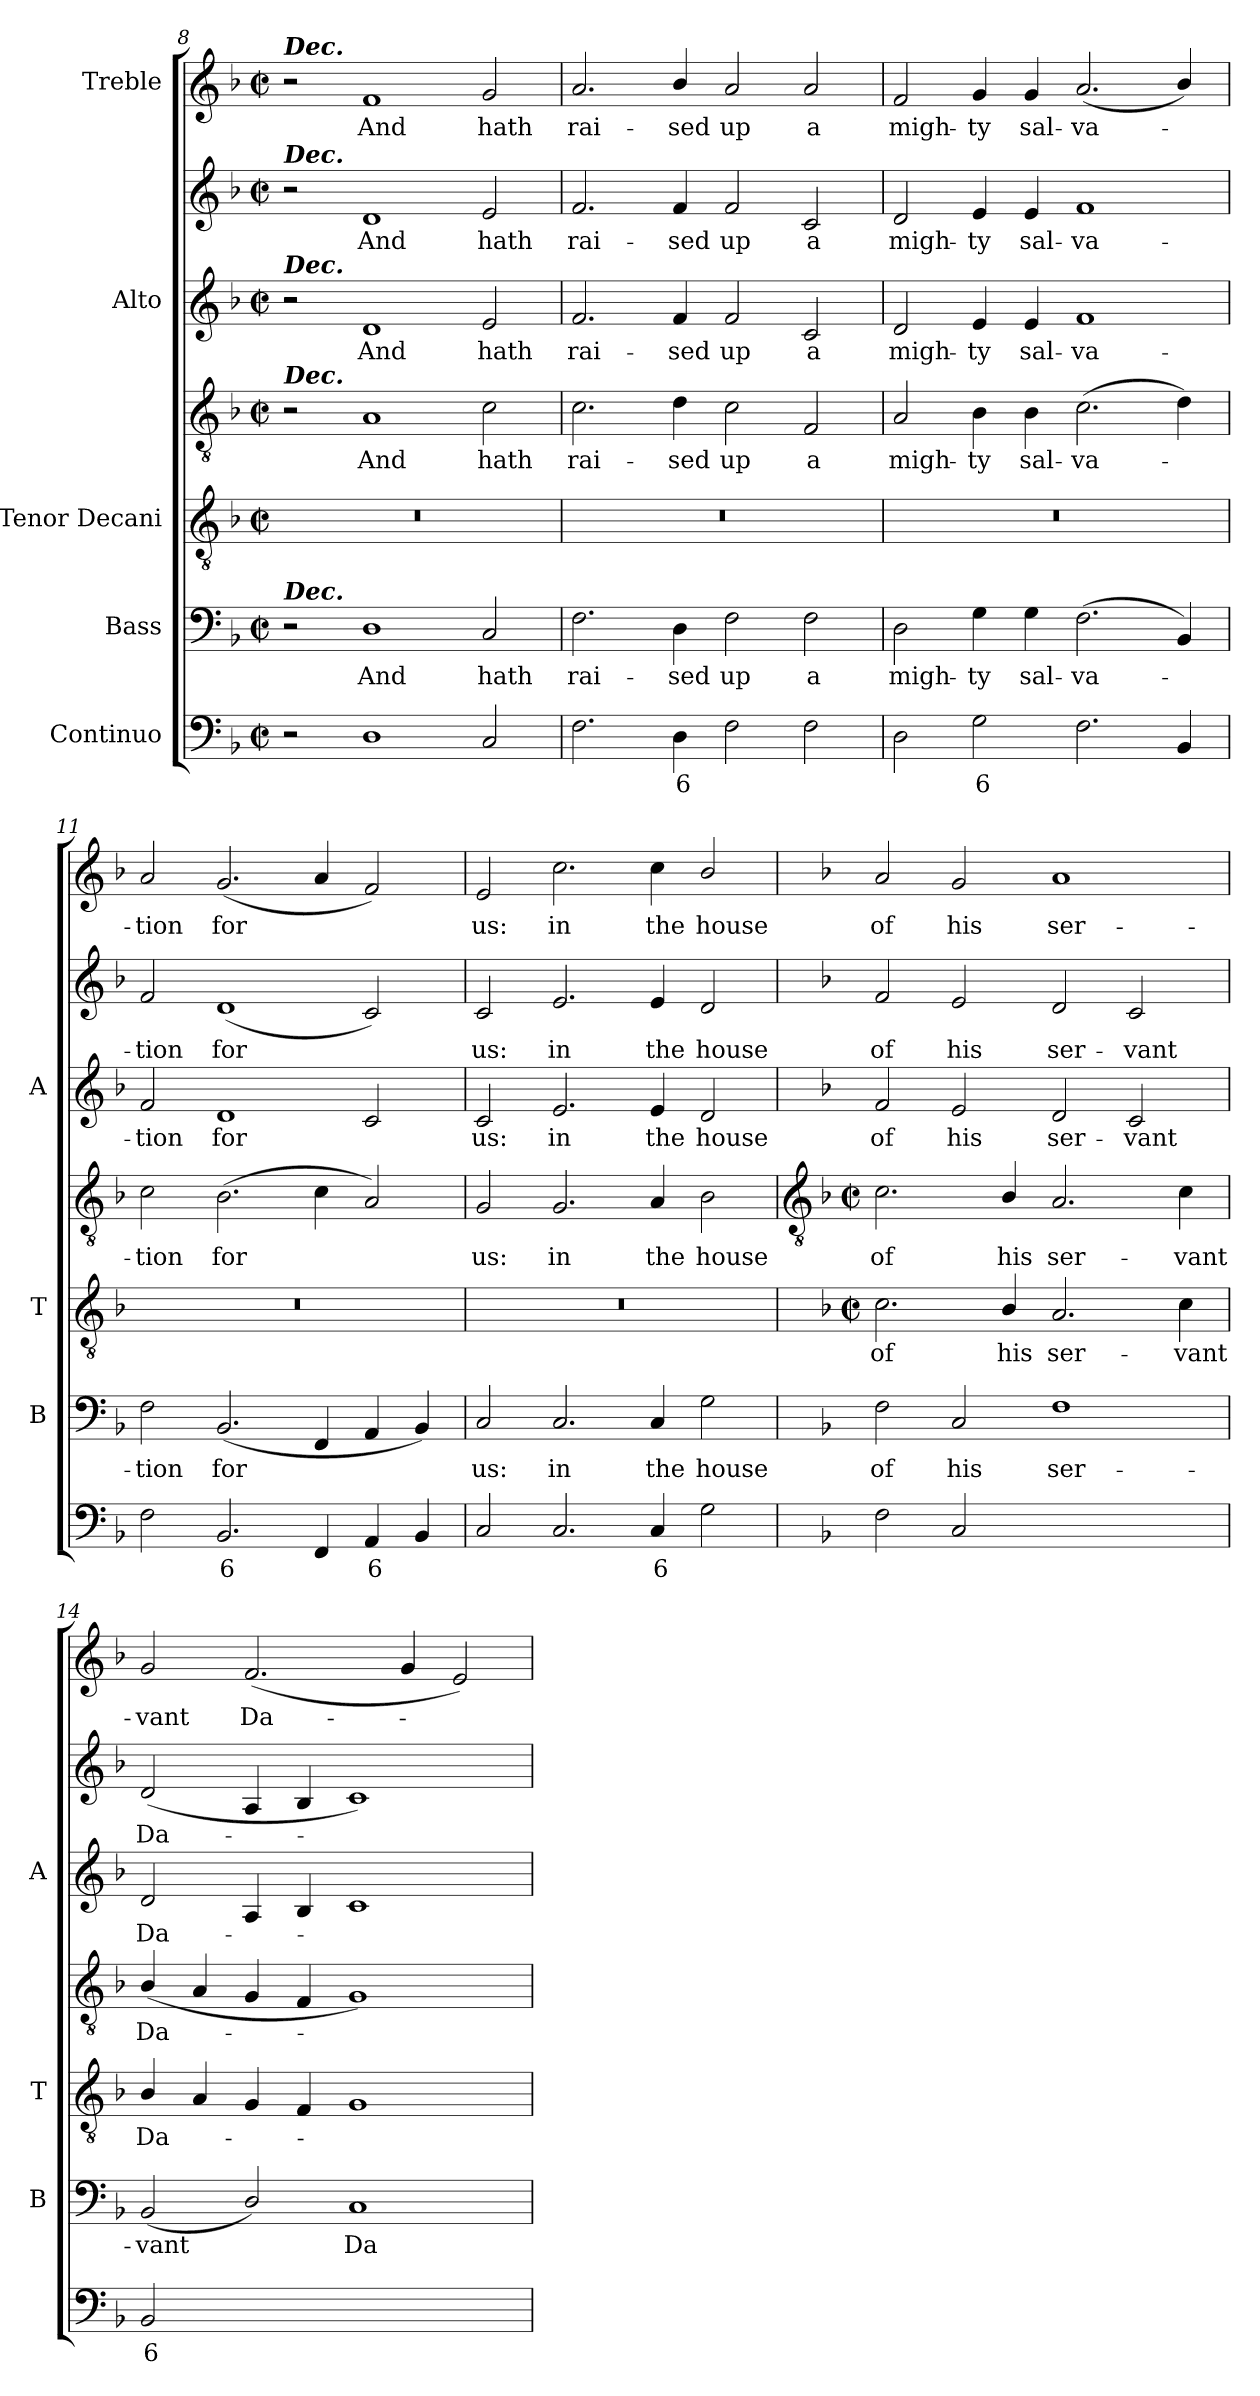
**kern	**text	**kern	**text	**kern	**text	**kern	**text	**kern	**text	**kern	**text	**kern	**text
*part5	*part5	*part4	*part4	*part3	*part3	*part3	*part3	*part2	*part2	*part2	*part2	*part1	*part1
*staff7	*staff7	*staff6	*staff6	*staff5	*staff5	*staff4	*staff4	*staff3	*staff3	*staff2	*staff2	*staff1	*staff1
*I"Continuo	*	*I"Bass	*	*I"Tenor Decani	*	*	*	*I"Alto	*	*	*	*I"Treble	*
*	*	*I'B	*	*I'T	*	*	*	*I'A	*	*	*	*	*
*clefF4	*	*clefF4	*	*clefGv2	*	*clefGv2	*	*	*	*clefG2	*	*clefG2	*
*k[b-]	*	*k[b-]	*	*k[b-]	*	*k[b-]	*	*k[b-]	*	*k[b-]	*	*k[b-]	*
*F:	*	*F:	*	*F:	*	*F:	*	*F:	*	*F:	*	*F:	*
*M4/2	*	*M4/2	*	*M4/2	*	*M4/2	*	*M4/2	*	*M4/2	*	*M4/2	*
*met(c|)	*	*met(c|)	*	*met(c|)	*	*met(c|)	*	*met(c|)	*	*met(c|)	*	*met(c|)	*
=8	=8	=8	=8	=8	=8	=8	=8	=8	=8	=8	=8	=8	=8
!	!	!	!	!	!	!	!	!	!	!	!	!LO:TX:a:Bi:t=Dec.	!
!	!	!	!	!	!	!	!	!	!	!LO:TX:a:Bi:t=Dec.	!	!	!
!	!	!	!	!	!	!	!	!LO:TX:a:Bi:t=Dec.	!	!	!	!	!
!	!	!	!	!	!	!LO:TX:a:Bi:t=Dec.	!	!	!	!	!	!	!
!	!	!LO:TX:a:Bi:t=Dec.	!	!	!	!	!	!	!	!	!	!	!
2r	.	2r	.	0r	.	2r	.	2r	.	2r	.	2r	.
!	!	!	!LO:LY:b	!	!	!	!LO:LY:b	!	!LO:LY:b	!	!LO:LY:b	!	!LO:LY:b
1D	.	1D	And	.	.	1A	And	1d	And	1d	And	1f	And
!	!	!	!LO:LY:b	!	!	!	!LO:LY:b	!	!LO:LY:b	!	!LO:LY:b	!	!LO:LY:b
2C	.	2C	hath	.	.	2c	hath	2e	hath	2e	hath	2g	hath
=9	=9	=9	=9	=9	=9	=9	=9	=9	=9	=9	=9	=9	=9
!	!	!	!LO:LY:b	!	!	!	!LO:LY:b	!	!LO:LY:b	!	!LO:LY:b	!	!LO:LY:b
2.F	.	2.F	rai-	0r	.	2.c	rai-	2.f	rai-	2.f	rai-	2.a	rai-
!	!LO:LY:b	!	!LO:LY:b	!	!	!	!LO:LY:b	!	!LO:LY:b	!	!LO:LY:b	!	!LO:LY:b
4D	6	4D	-sed	.	.	4d	-sed	4f	-sed	4f	-sed	4b-/	-sed
!	!	!	!LO:LY:b	!	!	!	!LO:LY:b	!	!LO:LY:b	!	!LO:LY:b	!	!LO:LY:b
2F	.	2F	up	.	.	2c	up	2f	up	2f	up	2a	up
!	!	!	!LO:LY:b	!	!	!	!LO:LY:b	!	!LO:LY:b	!	!LO:LY:b	!	!LO:LY:b
2F	.	2F	a	.	.	2F	a	2c	a	2c	a	2a	a
=10	=10	=10	=10	=10	=10	=10	=10	=10	=10	=10	=10	=10	=10
!	!	!	!LO:LY:b	!	!	!	!LO:LY:b	!	!LO:LY:b	!	!LO:LY:b	!	!LO:LY:b
2D	.	2D	migh-	0r	.	2A	migh-	2d	migh-	2d	migh-	2f	migh-
!	!LO:LY:b	!	!LO:LY:b	!	!	!	!LO:LY:b	!	!LO:LY:b	!	!LO:LY:b	!	!LO:LY:b
2G	6	4G	-ty	.	.	4B-	-ty	4e	-ty	4e	-ty	4g	-ty
!	!	!	!LO:LY:b	!	!	!	!LO:LY:b	!	!LO:LY:b	!	!LO:LY:b	!	!LO:LY:b
.	.	4G	sal-	.	.	4B-	sal-	4e	sal-	4e	sal-	4g	sal-
!	!	!	!LO:LY:b	!	!	!	!LO:LY:b	!	!LO:LY:b	!	!LO:LY:b	!	!LO:LY:b
2.F	.	(2.F	-va-	.	.	(>2.c	-va-	1f	-va-	1f	-va-	(<2.a	-va-
4BB-	.	4BB-)	.	.	.	4d)	.	.	.	.	.	4b-/)	.
=11	=11	=11	=11	=11	=11	=11	=11	=11	=11	=11	=11	=11	=11
!	!	!	!LO:LY:b	!	!	!	!LO:LY:b	!	!LO:LY:b	!	!LO:LY:b	!	!LO:LY:b
2F	.	2F	tion	0r	.	2c	tion	2f	-tion	2f	-tion	2a	tion
!	!LO:LY:b	!	!LO:LY:b	!	!	!	!LO:LY:b	!	!LO:LY:b	!	!LO:LY:b	!	!LO:LY:b
2.BB-	6	(<2.BB-	for	.	.	(>2.B-	for	1d	for	(<1d	for	(<2.g	for
4FF	.	4FF	.	.	.	4c	.	.	.	.	.	4a	.
!	!LO:LY:b	!	!	!	!	!	!	!	!	!	!	!	!
4AA	6	4AA	.	.	.	2A)	.	2c	.	2c)	.	2f)	.
4BB-	.	4BB-)	.	.	.	.	.	.	.	.	.	.	.
=12	=12	=12	=12	=12	=12	=12	=12	=12	=12	=12	=12	=12	=12
!	!	!	!LO:LY:b	!	!	!	!LO:LY:b	!	!LO:LY:b	!	!LO:LY:b	!	!LO:LY:b
2C	.	2C	us:	0r	.	2G	us:	2c	us:	2c	us:	2e	us:
!	!	!	!LO:LY:b	!	!	!	!LO:LY:b	!	!LO:LY:b	!	!LO:LY:b	!	!LO:LY:b
2.C	.	2.C	in	.	.	2.G	in	2.e	in	2.e	in	2.cc	in
!	!LO:LY:b	!	!LO:LY:b	!	!	!	!LO:LY:b	!	!LO:LY:b	!	!LO:LY:b	!	!LO:LY:b
4C	6	4C	the	.	.	4A	the	4e	the	4e	the	4cc	the
!	!	!	!LO:LY:b	!	!	!	!LO:LY:b	!	!LO:LY:b	!	!LO:LY:b	!	!LO:LY:b
2G	.	2G	house	.	.	2B-	house	2d	house	2d	house	2b-/	house
!!LO:LB:g=z
=13	=13	=13	=13	=13	=13	=13	=13	=13	=13	=13	=13	=13	=13
*	*	*	*	*	*	*clefGv2	*	*	*	*	*	*	*
*	*	*	*	*k[b-]	*	*k[b-]	*	*	*	*	*	*	*
*	*	*	*	*F:	*	*F:	*	*	*	*	*	*	*
*	*	*	*	*M4/2	*	*M4/2	*	*	*	*	*	*	*
*	*	*	*	*met(c|)	*	*met(c|)	*	*	*	*	*	*	*
!	!	!	!LO:LY:b	!	!LO:LY:b	!	!LO:LY:b	!	!LO:LY:b	!	!LO:LY:b	!	!LO:LY:b
2F	.	2F	of	2.c	of	2.c	of	2f	of	2f	of	2a	of
!	!	!	!LO:LY:b	!	!	!	!	!	!LO:LY:b	!	!LO:LY:b	!	!LO:LY:b
2C	.	2C	his	.	.	.	.	2e	his	2e	his	2g	his
!	!	!	!	!	!LO:LY:b	!	!LO:LY:b	!	!	!	!	!	!
.	.	.	.	4B-/	his	4B-/	his	.	.	.	.	.	.
!	!LO:LY:b	!	!LO:LY:b	!	!LO:LY:b	!	!LO:LY:b	!	!LO:LY:b	!	!LO:LY:b	!	!LO:LY:b
[2Fyy	6	1F	ser-	2.A	ser-	2.A	ser-	2d	ser-	2d	ser-	1a	ser-
!	!LO:LY:b	!	!	!	!	!	!	!	!LO:LY:b	!	!LO:LY:b	!	!
2Fyy]	5	.	.	.	.	.	.	2c	-vant	2c	-vant	.	.
!	!	!	!	!	!LO:LY:b	!	!LO:LY:b	!	!	!	!	!	!
.	.	.	.	4c	-vant	4c	-vant	.	.	.	.	.	.
=14	=14	=14	=14	=14	=14	=14	=14	=14	=14	=14	=14	=14	=14
!	!LO:LY:b	!	!LO:LY:b	!	!LO:LY:b	!	!LO:LY:b	!	!LO:LY:b	!	!LO:LY:b	!	!LO:LY:b
2BB-	6	(<2BB-	-vant	4B-/	Da-	(<4B-/	Da-	2d	Da-	(<2d	Da-	2g	-vant
.	.	.	.	4A	.	4A	.	.	.	.	.	.	.
!	!LO:LY:b	!	!	!	!	!	!	!	!	!	!	!	!LO:LY:b
[4D/yy	5	2D/)	.	4G	.	4G	.	4A	.	4A	.	(<2.f	Da-
!	!LO:LY:b	!	!	!	!	!	!	!	!	!	!	!	!
4Dyy]	6	.	.	4F	.	4F	.	4B-	.	4B-	.	.	.
!	!LO:LY:b	!	!LO:LY:b	!	!	!	!	!	!	!	!	!	!
[2Cyy	4	1C	Da-	1G	.	1G)	.	1c	.	1c)	.	.	.
.	.	.	.	.	.	.	.	.	.	.	.	4g	.
!	!LO:LY:b	!	!	!	!	!	!	!	!	!	!	!	!
2Cyy]	3	.	.	.	.	.	.	.	.	.	.	2e)	.
=	=	=	=	=	=	=	=	=	=	=	=	=	=
*-	*-	*-	*-	*-	*-	*-	*-	*-	*-	*-	*-	*-	*-
